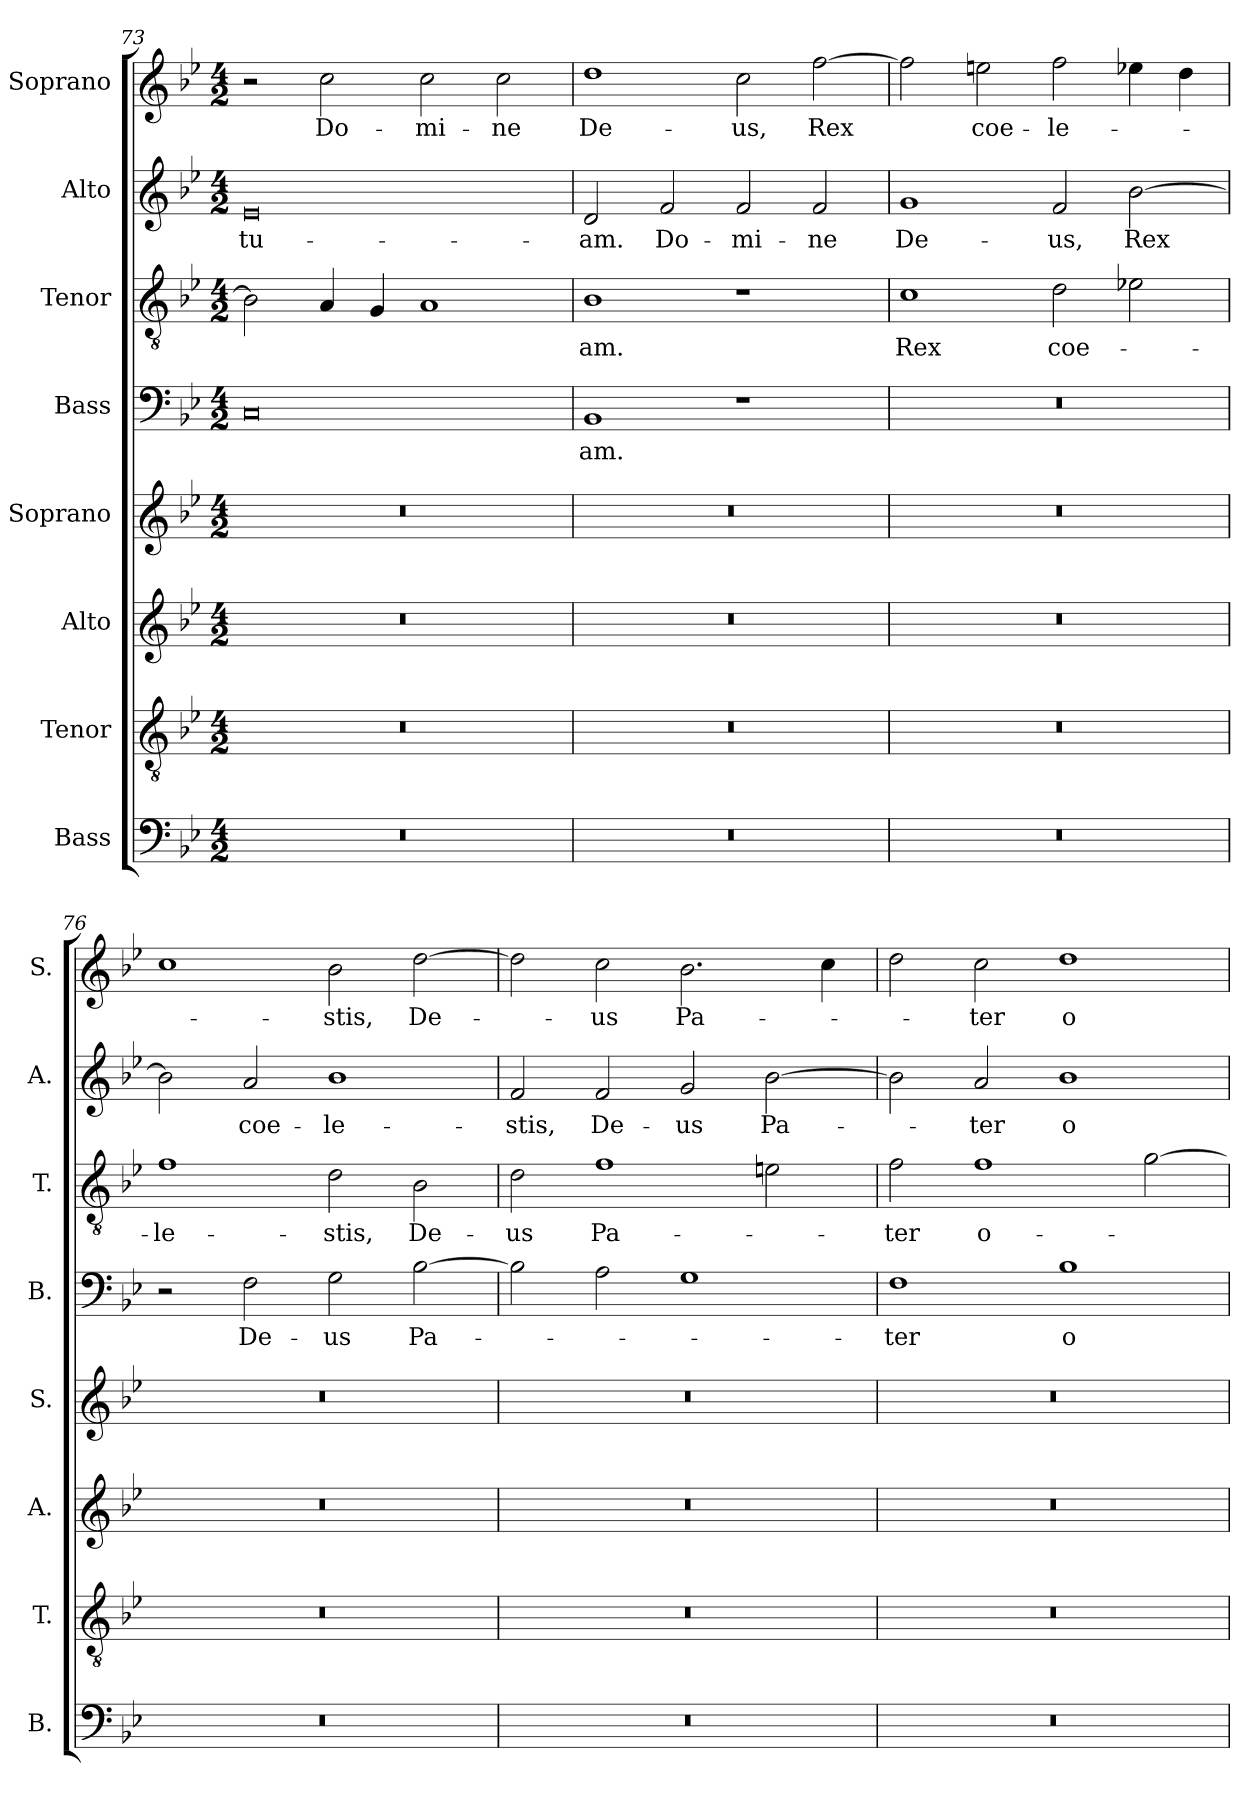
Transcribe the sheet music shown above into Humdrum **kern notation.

**kern	**kern	**kern	**kern	**kern	**text	**kern	**text	**kern	**text	**kern	**text
*part8	*part7	*part6	*part5	*part4	*part4	*part3	*part3	*part2	*part2	*part1	*part1
*staff8	*staff7	*staff6	*staff5	*staff4	*staff4	*staff3	*staff3	*staff2	*staff2	*staff1	*staff1
*I"Bass	*I"Tenor	*I"Alto	*I"Soprano	*I"Bass	*	*I"Tenor	*	*I"Alto	*	*I"Soprano	*
*I'B.	*I'T.	*I'A.	*I'S.	*I'B.	*	*I'T.	*	*I'A.	*	*I'S.	*
*clefF4	*clefGv2	*clefG2	*clefG2	*clefF4	*	*clefGv2	*	*clefG2	*	*clefG2	*
*	*ITrd7c12	*	*	*	*	*ITrd7c12	*	*	*	*	*
*k[b-e-]	*k[b-e-]	*k[b-e-]	*k[b-e-]	*k[b-e-]	*	*k[b-e-]	*	*k[b-e-]	*	*k[b-e-]	*
*B-:	*B-:	*B-:	*B-:	*B-:	*	*B-:	*	*B-:	*	*B-:	*
*M4/2	*M4/2	*M4/2	*M4/2	*M4/2	*	*M4/2	*	*M4/2	*	*M4/2	*
=73	=73	=73	=73	=73	=73	=73	=73	=73	=73	=73	=73
!LO:N:vis=1	!LO:N:vis=1	!LO:N:vis=1	!LO:N:vis=1	!	!	!	!	!	!	!	!
!	!	!	!	!	!	!	!	!	!LO:LY:b:color=#000000	!	!
0r	0r	0r	0r	0Ci	.	2BB-i\]	.	0e-i	tu-	2r	.
!	!	!	!	!	!	!	!	!	!	!	!LO:LY:b:color=#000000
.	.	.	.	.	.	4AAi/	.	.	.	2cci\	Do-
.	.	.	.	.	.	4GGi/	.	.	.	.	.
!	!	!	!	!	!	!	!	!	!	!	!LO:LY:b:color=#000000
.	.	.	.	.	.	1AAi	.	.	.	2cci\	-mi-
!	!	!	!	!	!	!	!	!	!	!	!LO:LY:b:color=#000000
.	.	.	.	.	.	.	.	.	.	2cci\	-ne
=74	=74	=74	=74	=74	=74	=74	=74	=74	=74	=74	=74
!LO:N:vis=1	!LO:N:vis=1	!LO:N:vis=1	!LO:N:vis=1	!	!	!	!	!	!	!	!
!	!	!	!	!	!LO:LY:b:color=#000000	!	!	!	!	!	!
!	!	!	!	!	!	!	!LO:LY:b:color=#000000	!	!	!	!
!	!	!	!	!	!	!	!	!	!LO:LY:b:color=#000000	!	!
!	!	!	!	!	!	!	!	!	!	!	!LO:LY:b:color=#000000
0r	0r	0r	0r	1BB-i	-am.	1BB-i	-am.	2di/	-am.	1ddi	De-
!	!	!	!	!	!	!	!	!	!LO:LY:b:color=#000000	!	!
.	.	.	.	.	.	.	.	2fi/	Do-	.	.
!	!	!	!	!	!	!	!	!	!LO:LY:b:color=#000000	!	!
!	!	!	!	!	!	!	!	!	!	!	!LO:LY:b:color=#000000
.	.	.	.	1r	.	1r	.	2fi/	-mi-	2cci\	-us,
!	!	!	!	!	!	!	!	!	!LO:LY:b:color=#000000	!	!
!	!	!	!	!	!	!	!	!	!	!	!LO:LY:b:color=#000000
.	.	.	.	.	.	.	.	2fi/	-ne	[2ffi\	Rex
=75	=75	=75	=75	=75	=75	=75	=75	=75	=75	=75	=75
!LO:N:vis=1	!LO:N:vis=1	!LO:N:vis=1	!LO:N:vis=1	!LO:N:vis=1	!	!	!	!	!	!	!
!	!	!	!	!	!	!	!LO:LY:b:color=#000000	!	!	!	!
!	!	!	!	!	!	!	!	!	!LO:LY:b:color=#000000	!	!
0r	0r	0r	0r	0r	.	1Ci	Rex	1gi	De-	2ffi\]	.
!	!	!	!	!	!	!	!	!	!	!	!LO:LY:b:color=#000000
.	.	.	.	.	.	.	.	.	.	2eeni\	coe-
!	!	!	!	!	!	!	!LO:LY:b:color=#000000	!	!	!	!
!	!	!	!	!	!	!	!	!	!LO:LY:b:color=#000000	!	!
!	!	!	!	!	!	!	!	!	!	!	!LO:LY:b:color=#000000
.	.	.	.	.	.	2Di\	coe-	2fi/	-us,	2ffi\	-le-
!	!	!	!	!	!	!	!	!	!LO:LY:b:color=#000000	!	!
.	.	.	.	.	.	2E-Xi\	.	[2b-i\	Rex	4ee-Xi\	.
.	.	.	.	.	.	.	.	.	.	4ddi\	.
=76	=76	=76	=76	=76	=76	=76	=76	=76	=76	=76	=76
!LO:N:vis=1	!LO:N:vis=1	!LO:N:vis=1	!LO:N:vis=1	!	!	!	!	!	!	!	!
!	!	!	!	!	!	!	!LO:LY:b:color=#000000	!	!	!	!
0r	0r	0r	0r	2r	.	1Fi	-le-	2b-i\]	.	1cci	.
!	!	!	!	!	!LO:LY:b:color=#000000	!	!	!	!	!	!
!	!	!	!	!	!	!	!	!	!LO:LY:b:color=#000000	!	!
.	.	.	.	2Fi\	De-	.	.	2ai/	coe-	.	.
!	!	!	!	!	!LO:LY:b:color=#000000	!	!	!	!	!	!
!	!	!	!	!	!	!	!LO:LY:b:color=#000000	!	!	!	!
!	!	!	!	!	!	!	!	!	!LO:LY:b:color=#000000	!	!
!	!	!	!	!	!	!	!	!	!	!	!LO:LY:b:color=#000000
.	.	.	.	2Gi\	-us	2Di\	-stis,	1b-i	-le-	2b-i\	-stis,
!	!	!	!	!	!LO:LY:b:color=#000000	!	!	!	!	!	!
!	!	!	!	!	!	!	!LO:LY:b:color=#000000	!	!	!	!
!	!	!	!	!	!	!	!	!	!	!	!LO:LY:b:color=#000000
.	.	.	.	[2B-i\	Pa-	2BB-i\	De-	.	.	[2ddi\	De-
=77	=77	=77	=77	=77	=77	=77	=77	=77	=77	=77	=77
!LO:N:vis=1	!LO:N:vis=1	!LO:N:vis=1	!LO:N:vis=1	!	!	!	!	!	!	!	!
!	!	!	!	!	!	!	!LO:LY:b:color=#000000	!	!	!	!
!	!	!	!	!	!	!	!	!	!LO:LY:b:color=#000000	!	!
0r	0r	0r	0r	2B-i\]	.	2Di\	-us	2fi/	-stis,	2ddi\]	.
!	!	!	!	!	!	!	!LO:LY:b:color=#000000	!	!	!	!
!	!	!	!	!	!	!	!	!	!LO:LY:b:color=#000000	!	!
!	!	!	!	!	!	!	!	!	!	!	!LO:LY:b:color=#000000
.	.	.	.	2Ai\	.	1Fi	Pa-	2fi/	De-	2cci\	-us
!	!	!	!	!	!	!	!	!	!LO:LY:b:color=#000000	!	!
!	!	!	!	!	!	!	!	!	!	!	!LO:LY:b:color=#000000
.	.	.	.	1Gi	.	.	.	2gi/	-us	2.b-i\	Pa-
!	!	!	!	!	!	!	!	!	!LO:LY:b:color=#000000	!	!
.	.	.	.	.	.	2Eni\	.	[2b-i\	Pa-	.	.
.	.	.	.	.	.	.	.	.	.	4cci\	.
!!LO:LB:g=z
=78	=78	=78	=78	=78	=78	=78	=78	=78	=78	=78	=78
!LO:N:vis=1	!LO:N:vis=1	!LO:N:vis=1	!LO:N:vis=1	!	!	!	!	!	!	!	!
!	!	!	!	!	!LO:LY:b:color=#000000	!	!	!	!	!	!
!	!	!	!	!	!	!	!LO:LY:b:color=#000000	!	!	!	!
0r	0r	0r	0r	1Fi	-ter	2Fi\	-ter	2b-i\]	.	2ddi\	.
!	!	!	!	!	!	!	!LO:LY:b:color=#000000	!	!	!	!
!	!	!	!	!	!	!	!	!	!LO:LY:b:color=#000000	!	!
!	!	!	!	!	!	!	!	!	!	!	!LO:LY:b:color=#000000
.	.	.	.	.	.	1Fi	o-	2ai/	-ter	2cci\	-ter
!	!	!	!	!	!LO:LY:b:color=#000000	!	!	!	!	!	!
!	!	!	!	!	!	!	!	!	!LO:LY:b:color=#000000	!	!
!	!	!	!	!	!	!	!	!	!	!	!LO:LY:b:color=#000000
.	.	.	.	1B-i	o-	.	.	1b-i	o-	1ddi	o-
.	.	.	.	.	.	[2Gi\	.	.	.	.	.
=	=	=	=	=	=	=	=	=	=	=	=
*-	*-	*-	*-	*-	*-	*-	*-	*-	*-	*-	*-
